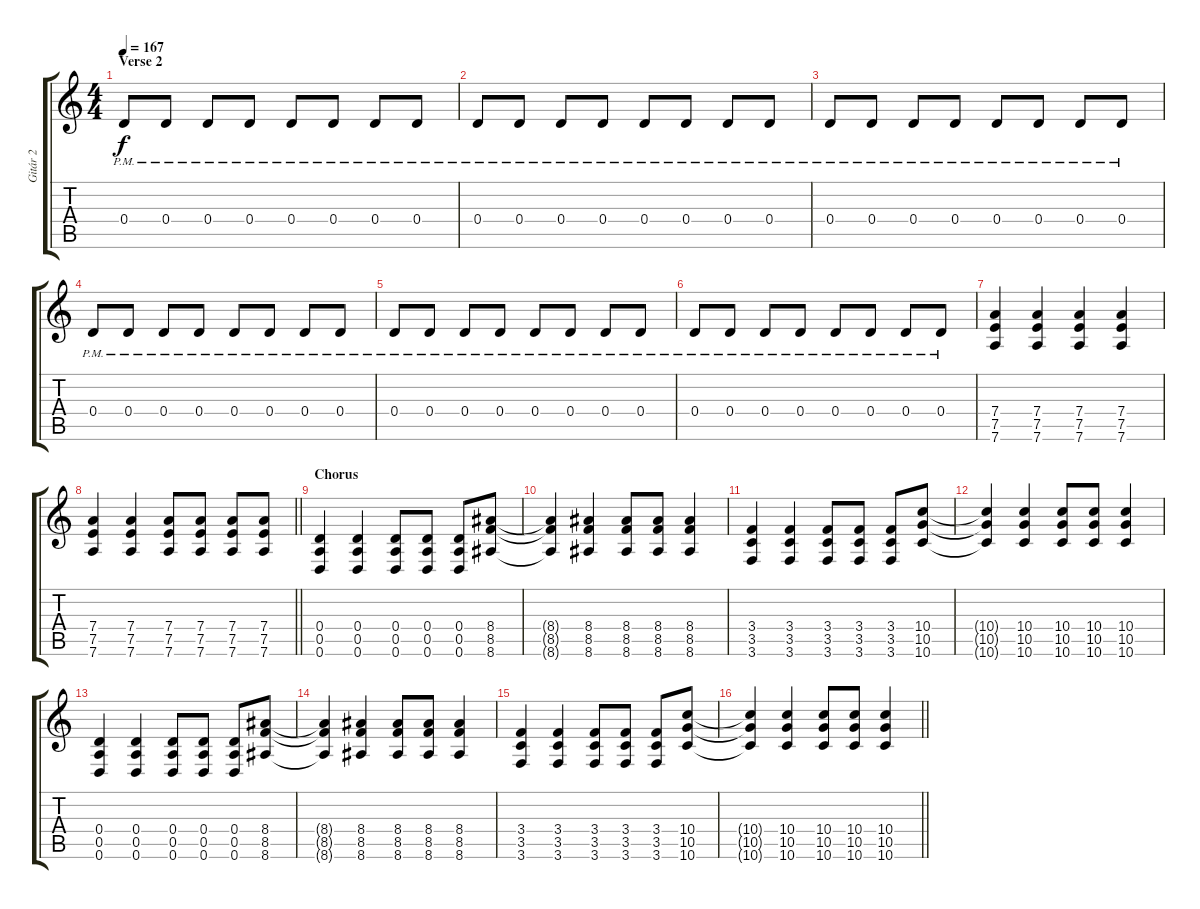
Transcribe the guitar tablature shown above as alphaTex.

\track ("Gitár 2" "Gitár 2") {instrument distortionguitar}
\staff {score tabs}
\tuning (E4 B3 G3 D3 A2 D2) {hide}
\ts (4 4)
\section ("" "Verse 2")
\tempo 167
\clef g2
\ks c
0.4{pm}.8{dy f} 0.4{pm}.8 0.4{pm}.8 0.4{pm}.8 0.4{pm}.8 0.4{pm}.8 0.4{pm}.8 0.4{pm}.8 |
0.4{pm}.8 0.4{pm}.8 0.4{pm}.8 0.4{pm}.8 0.4{pm}.8 0.4{pm}.8 0.4{pm}.8 0.4{pm}.8 |
0.4{pm}.8 0.4{pm}.8 0.4{pm}.8 0.4{pm}.8 0.4{pm}.8 0.4{pm}.8 0.4{pm}.8 0.4{pm}.8 |
0.4{pm}.8 0.4{pm}.8 0.4{pm}.8 0.4{pm}.8 0.4{pm}.8 0.4{pm}.8 0.4{pm}.8 0.4{pm}.8 |
0.4{pm}.8 0.4{pm}.8 0.4{pm}.8 0.4{pm}.8 0.4{pm}.8 0.4{pm}.8 0.4{pm}.8 0.4{pm}.8 |
0.4{pm}.8 0.4{pm}.8 0.4{pm}.8 0.4{pm}.8 0.4{pm}.8 0.4{pm}.8 0.4{pm}.8 0.4{pm}.8 |
(7.4 7.5 7.6).4 (7.4 7.5 7.6).4 (7.4 7.5 7.6).4 (7.4 7.5 7.6).4 |
\barLineRight lightlight
(7.4 7.5 7.6).4 (7.4 7.5 7.6).4 (7.4 7.5 7.6).8 (7.4 7.5 7.6).8 (7.4 7.5 7.6).8 (7.4 7.5 7.6).8 |
\section ("" "Chorus")
(0.4 0.5 0.6).4 (0.4 0.5 0.6).4 (0.4 0.5 0.6).8 (0.4 0.5 0.6).8 (0.4 0.5 0.6).8 (8.4 8.5 8.6).8 |
(8.4{t} 8.5{t} 8.6{t}).4 (8.4 8.5 8.6).4 (8.4 8.5 8.6).8 (8.4 8.5 8.6).8 (8.4 8.5 8.6).4 |
(3.4 3.5 3.6).4 (3.4 3.5 3.6).4 (3.4 3.5 3.6).8 (3.4 3.5 3.6).8 (3.4 3.5 3.6).8 (10.4 10.5 10.6).8 |
(10.4{t} 10.5{t} 10.6{t}).4 (10.4 10.5 10.6).4 (10.4 10.5 10.6).8 (10.4 10.5 10.6).8 (10.4 10.5 10.6).4 |
(0.4 0.5 0.6).4 (0.4 0.5 0.6).4 (0.4 0.5 0.6).8 (0.4 0.5 0.6).8 (0.4 0.5 0.6).8 (8.4 8.5 8.6).8 |
(8.4{t} 8.5{t} 8.6{t}).4 (8.4 8.5 8.6).4 (8.4 8.5 8.6).8 (8.4 8.5 8.6).8 (8.4 8.5 8.6).4 |
(3.4 3.5 3.6).4 (3.4 3.5 3.6).4 (3.4 3.5 3.6).8 (3.4 3.5 3.6).8 (3.4 3.5 3.6).8 (10.4 10.5 10.6).8 |
\barLineRight lightlight
(10.4{t} 10.5{t} 10.6{t}).4 (10.4 10.5 10.6).4 (10.4 10.5 10.6).8 (10.4 10.5 10.6).8 (10.4 10.5 10.6).4
